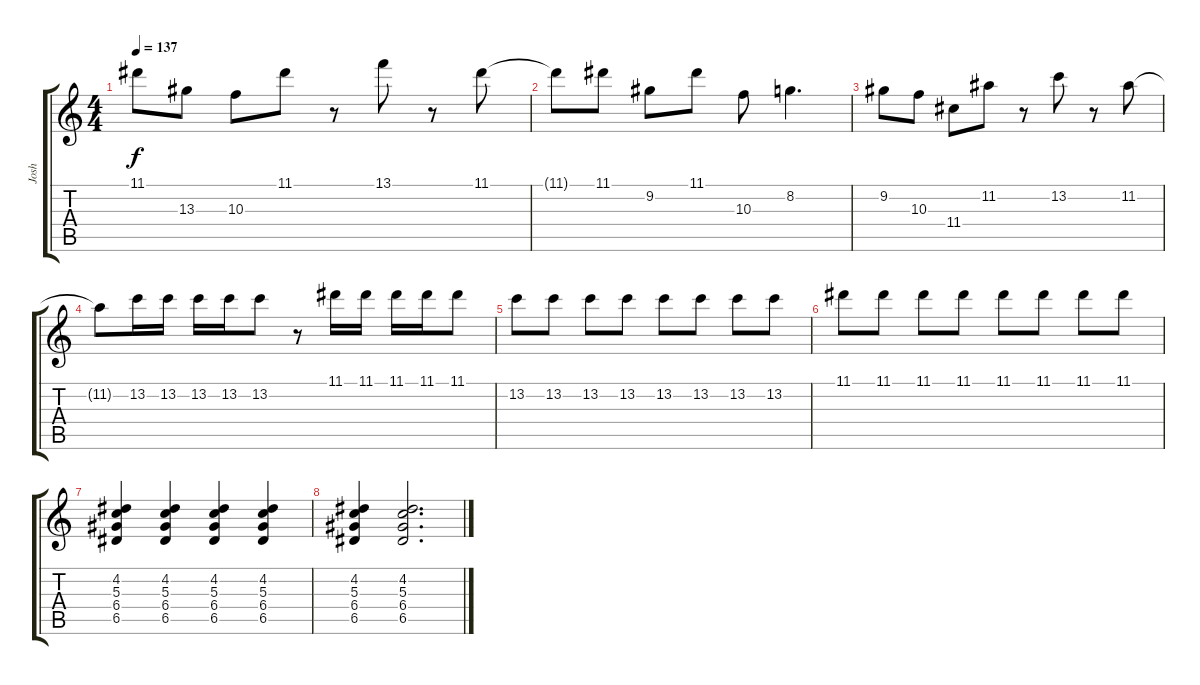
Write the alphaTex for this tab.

\track ("Josh" "Josh") {instrument overdrivenguitar}
\staff {score tabs}
\tuning (E4 B3 G3 D3 A2 E2) {hide}
\ts (4 4)
\tempo 137
\clef g2
\ks c
11.1.8{dy f} 13.3.8 10.3.8 11.1.8 r.8 13.1.8 r.8 11.1.8 |
11.1{t}.8 11.1.8 9.2.8 11.1.8 10.3.8 8.2.4{d} |
9.2.8 10.3.8 11.4.8 11.2.8 r.8 13.2.8 r.8 11.2.8 |
11.2{t}.8 13.2.16 13.2.16 13.2.16 13.2.16 13.2.8 r.8 11.1.16 11.1.16 11.1.16 11.1.16 11.1.8 |
13.2.8 13.2.8 13.2.8 13.2.8 13.2.8 13.2.8 13.2.8 13.2.8 |
11.1.8 11.1.8 11.1.8 11.1.8 11.1.8 11.1.8 11.1.8 11.1.8 |
(4.2 5.3 6.4 6.5).4 (4.2 5.3 6.4 6.5).4 (4.2 5.3 6.4 6.5).4 (4.2 5.3 6.4 6.5).4 |
(4.2 5.3 6.4 6.5).4 (4.2 5.3 6.4 6.5).2{d}
